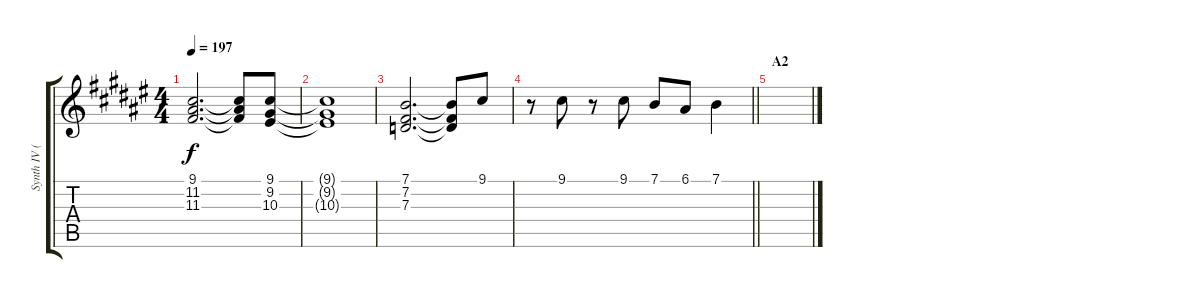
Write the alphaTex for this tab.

\track ("Synth IV (Kotobuki Tsumugi)" "Synth IV (") {instrument pad1newage}
\staff {score tabs}
\tuning (E4 B3 G3 D3 A2 E2) {hide}
\ts (4 4)
\tempo 197
\clef g2
\ks f#
(9.1 11.2 11.3).2{d dy f} (9.1{t} 11.2{t} 11.3{t}).8 (9.1 9.2 10.3).8 |
(9.1{t} 9.2{t} 10.3{t}).1 |
(7.1 7.2 7.3).2{d} (7.1{t} 7.2{t} 7.3{t}).8 9.1.8 |
\barLineRight lightlight
r.8 9.1.8 r.8 9.1.8 7.1.8 6.1.8 7.1.4 |
\section ("" "A2")
